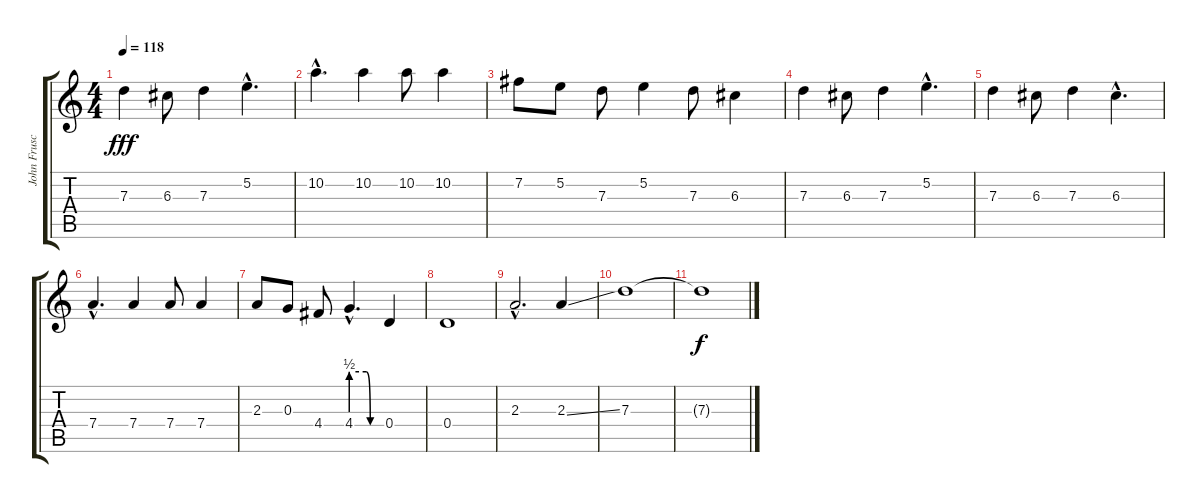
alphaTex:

\track ("John Frusciante ( overdriven )" "John Frusc") {instrument overdrivenguitar}
\staff {score tabs}
\tuning (E4 B3 G3 D3 A2 E2) {hide}
\ts (4 4)
\tempo 118
\clef g2
\ks c
7.3.4{dy fff} 6.3.8 7.3.4 5.2{hac}.4{d} |
10.2{hac}.4{d} 10.2.4 10.2.8 10.2.4 |
7.2.8 5.2.8 7.3.8 5.2.4 7.3.8 6.3.4 |
7.3.4 6.3.8 7.3.4 5.2{hac}.4{d} |
7.3.4 6.3.8 7.3.4 6.3{hac}.4{d} |
7.4{hac}.4{d} 7.4.4 7.4.8 7.4.4 |
2.3.8 0.3.8 4.4.8 4.4{be (custom 0 2 30 2 38 0 60 0) hac}.4{d} 0.4.4 |
0.4.1 |
2.3{hac}.2{d} 2.3{ss}.4 |
7.3.1 |
7.3{t}.1{dy f}
